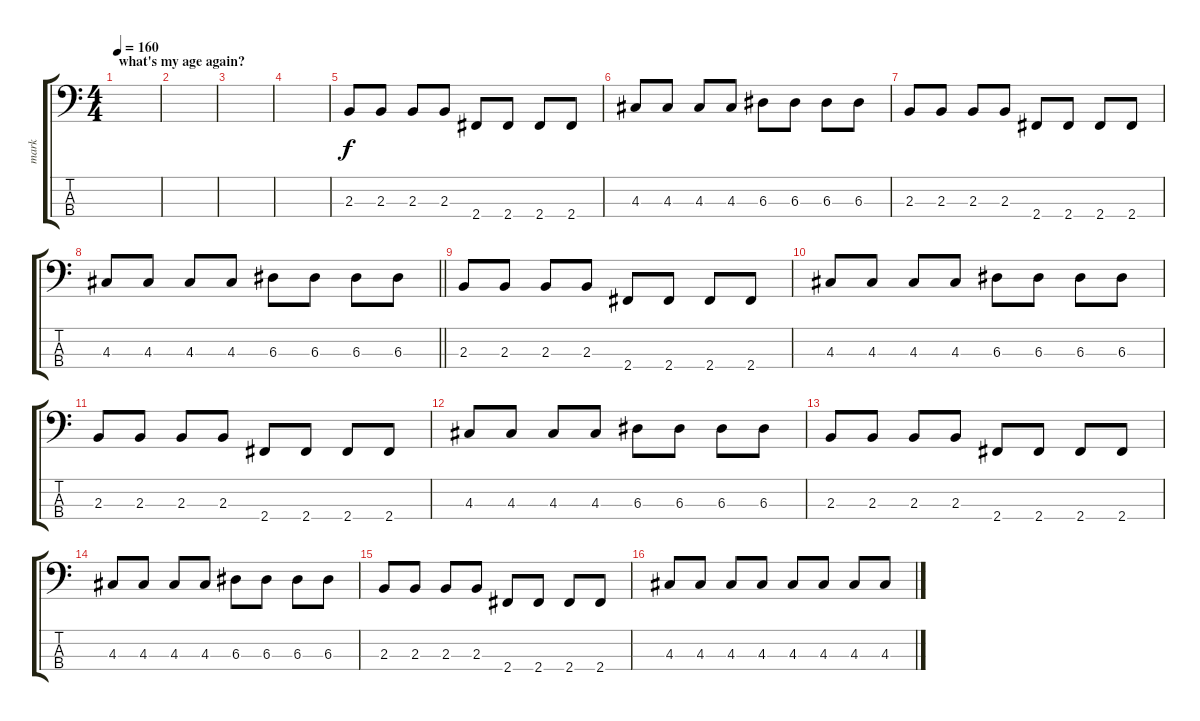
\track ("mark" "mark") {instrument slapbass1}
\staff {score tabs}
\tuning (G2 D2 A1 E1) {hide}
\ts (4 4)
\section ("" "what's my age again?")
\tempo 160
\clef f4
\ks c
|
|
|
|
2.3.8 2.3.8 2.3.8 2.3.8 2.4.8 2.4.8 2.4.8 2.4.8 |
4.3.8 4.3.8 4.3.8 4.3.8 6.3.8 6.3.8 6.3.8 6.3.8 |
2.3.8 2.3.8 2.3.8 2.3.8 2.4.8 2.4.8 2.4.8 2.4.8 |
\barLineRight lightlight
4.3.8 4.3.8 4.3.8 4.3.8 6.3.8 6.3.8 6.3.8 6.3.8 |
2.3.8 2.3.8 2.3.8 2.3.8 2.4.8 2.4.8 2.4.8 2.4.8 |
4.3.8 4.3.8 4.3.8 4.3.8 6.3.8 6.3.8 6.3.8 6.3.8 |
2.3.8 2.3.8 2.3.8 2.3.8 2.4.8 2.4.8 2.4.8 2.4.8 |
4.3.8 4.3.8 4.3.8 4.3.8 6.3.8 6.3.8 6.3.8 6.3.8 |
2.3.8 2.3.8 2.3.8 2.3.8 2.4.8 2.4.8 2.4.8 2.4.8 |
4.3.8 4.3.8 4.3.8 4.3.8 6.3.8 6.3.8 6.3.8 6.3.8 |
2.3.8 2.3.8 2.3.8 2.3.8 2.4.8 2.4.8 2.4.8 2.4.8 |
4.3.8 4.3.8 4.3.8 4.3.8 4.3.8 4.3.8 4.3.8 4.3.8
